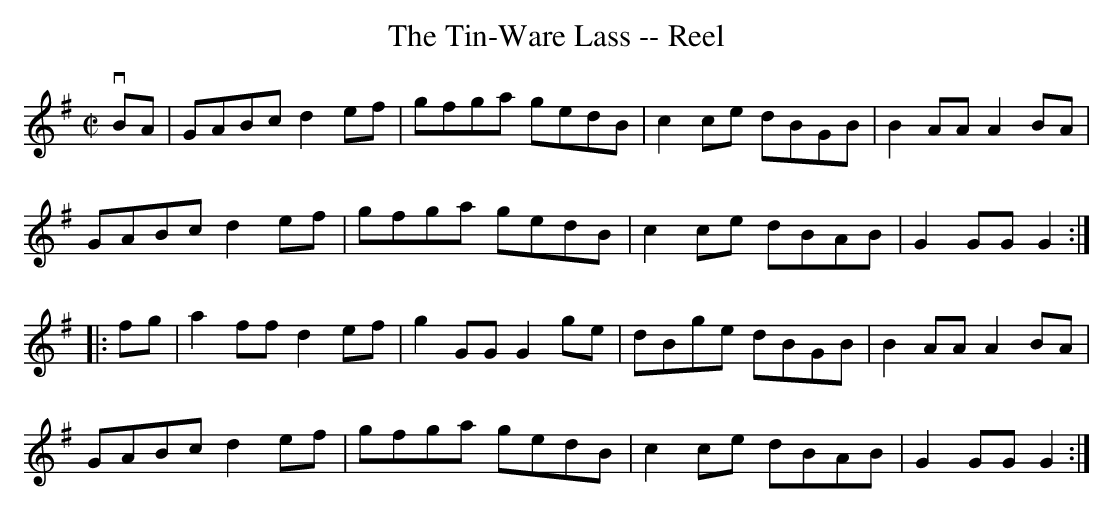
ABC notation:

X:1
T:The Tin-Ware Lass -- Reel
M:C|
L:1/8
K:G
vBA|\
GABc d2 ef  | gfga  gedB  | c2 ce dBGB | B2 AA A2 BA |
GABc d2 ef  | gfga  gedB  | c2 ce dBAB |G2 GG G2    ::
fg|\
a2 ff d2 ef | g2 GG G2 ge | dBge dBGB  | B2 AA A2 BA |
GABc d2 ef  | gfga  gedB  | c2 ce dBAB | G2 GG G2   :|
